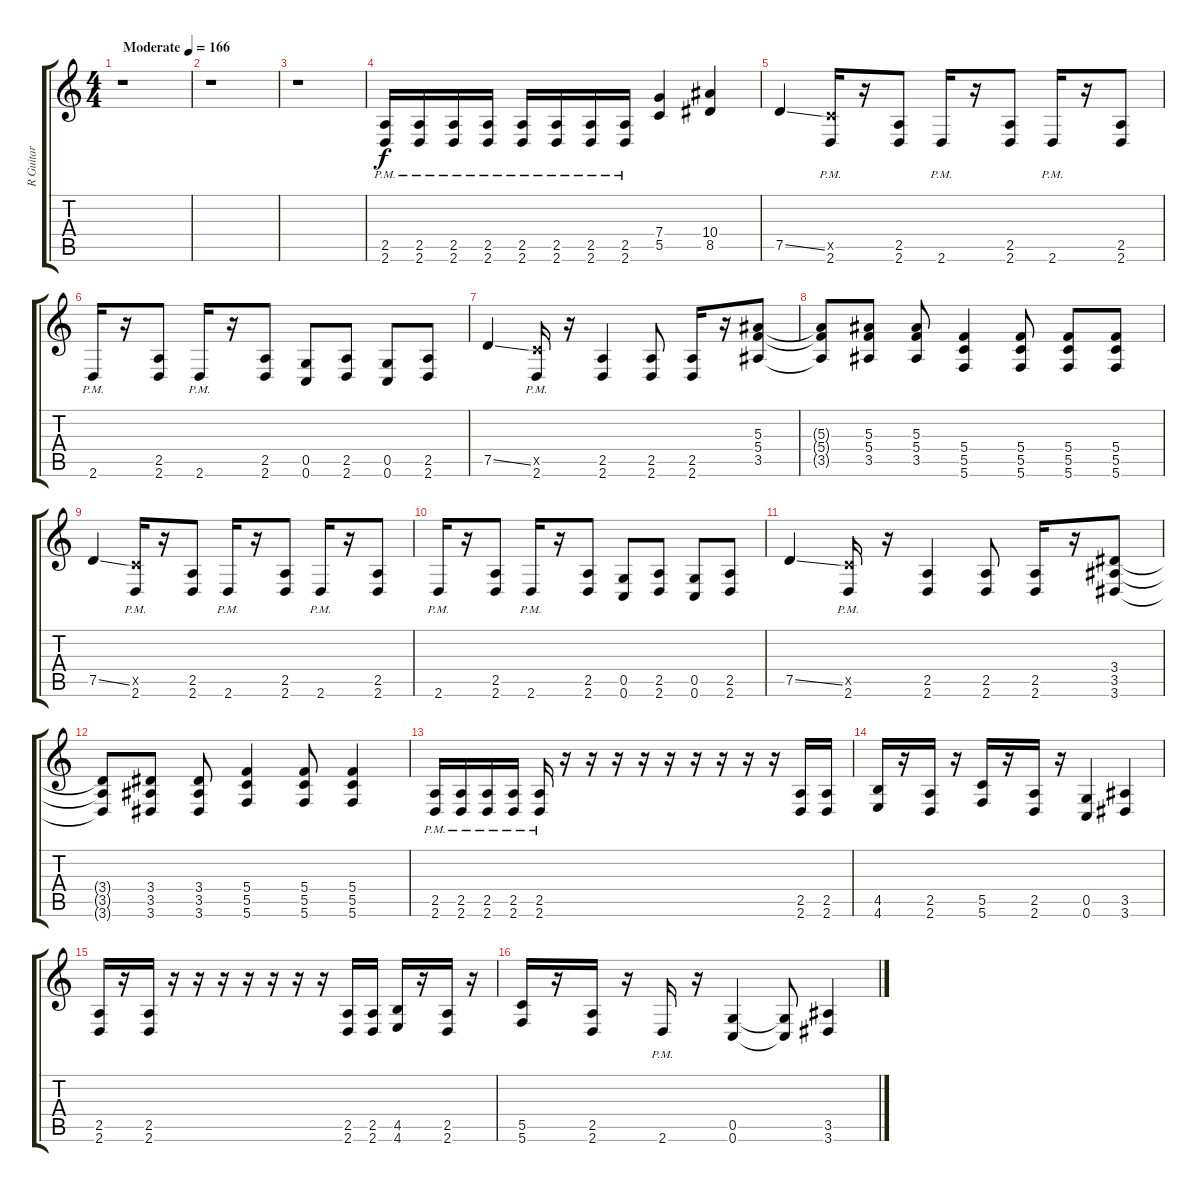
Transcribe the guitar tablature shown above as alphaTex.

\track ("R Guitar" "R Guitar") {instrument overdrivenguitar}
\staff {score tabs}
\tuning (D4 A3 F3 C3 G2 C2) {hide}
\ts (4 4)
\tempo (166 "Moderate")
\clef g2
\ks c
r.1{dy f instrument overdrivenguitar} |
r.1 |
r.1 |
(2.5{pm} 2.6{pm}).16 (2.5{pm} 2.6{pm}).16 (2.5{pm} 2.6{pm}).16 (2.5{pm} 2.6{pm}).16 (2.5{pm} 2.6{pm}).16 (2.5{pm} 2.6{pm}).16 (2.5{pm} 2.6{pm}).16 (2.5{pm} 2.6{pm}).16 (7.4 5.5).4 (10.4 8.5).4 |
7.5{ss}.4 (5.5{x} 2.6{pm}).16 r.16 (2.5 2.6).8 2.6{pm}.16 r.16 (2.5 2.6).8 2.6{pm}.16 r.16 (2.5 2.6).8 |
2.6{pm}.16 r.16 (2.5 2.6).8 2.6{pm}.16 r.16 (2.5 2.6).8 (0.5 0.6).8 (2.5 2.6).8 (0.5 0.6).8 (2.5 2.6).8 |
7.5{ss}.4 (5.5{x} 2.6{pm}).16 r.16 (2.5 2.6).4 (2.5 2.6).8 (2.5 2.6).16 r.16 (5.3 5.4 3.5).8 |
(5.3{t} 5.4{t} 3.5{t}).8 (5.3 5.4 3.5).8 (5.3 5.4 3.5).8 (5.4 5.5 5.6).4 (5.4 5.5 5.6).8 (5.4 5.5 5.6).8 (5.4 5.5 5.6).8 |
7.5{ss}.4 (5.5{x} 2.6{pm}).16 r.16 (2.5 2.6).8 2.6{pm}.16 r.16 (2.5 2.6).8 2.6{pm}.16 r.16 (2.5 2.6).8 |
2.6{pm}.16 r.16 (2.5 2.6).8 2.6{pm}.16 r.16 (2.5 2.6).8 (0.5 0.6).8 (2.5 2.6).8 (0.5 0.6).8 (2.5 2.6).8 |
7.5{ss}.4 (5.5{x} 2.6{pm}).16 r.16 (2.5 2.6).4 (2.5 2.6).8 (2.5 2.6).16 r.16 (3.4 3.5 3.6).8 |
(3.4{t} 3.5{t} 3.6{t}).8 (3.4 3.5 3.6).8 (3.4 3.5 3.6).8 (5.4 5.5 5.6).4 (5.4 5.5 5.6).8 (5.4 5.5 5.6).4 |
(2.5{pm} 2.6{pm}).16 (2.5{pm} 2.6{pm}).16 (2.5{pm} 2.6{pm}).16 (2.5{pm} 2.6{pm}).16 (2.5{pm} 2.6{pm}).16 r.16 r.16 r.16 r.16 r.16 r.16 r.16 r.16 r.16 (2.5 2.6).16 (2.5 2.6).16 |
(4.5 4.6).16 r.16 (2.5 2.6).16 r.16 (5.5 5.6).16 r.16 (2.5 2.6).16 r.16 (0.5 0.6).4 (3.5 3.6).4 |
(2.5 2.6).16 r.16 (2.5 2.6).16 r.16 r.16 r.16 r.16 r.16 r.16 r.16 (2.5 2.6).16 (2.5 2.6).16 (4.5 4.6).16 r.16 (2.5 2.6).16 r.16 |
(5.5 5.6).16 r.16 (2.5 2.6).16 r.16 2.6{pm}.16 r.16 (0.5 0.6).4 (0.5{t} 0.6{t}).8 (3.5 3.6).4
